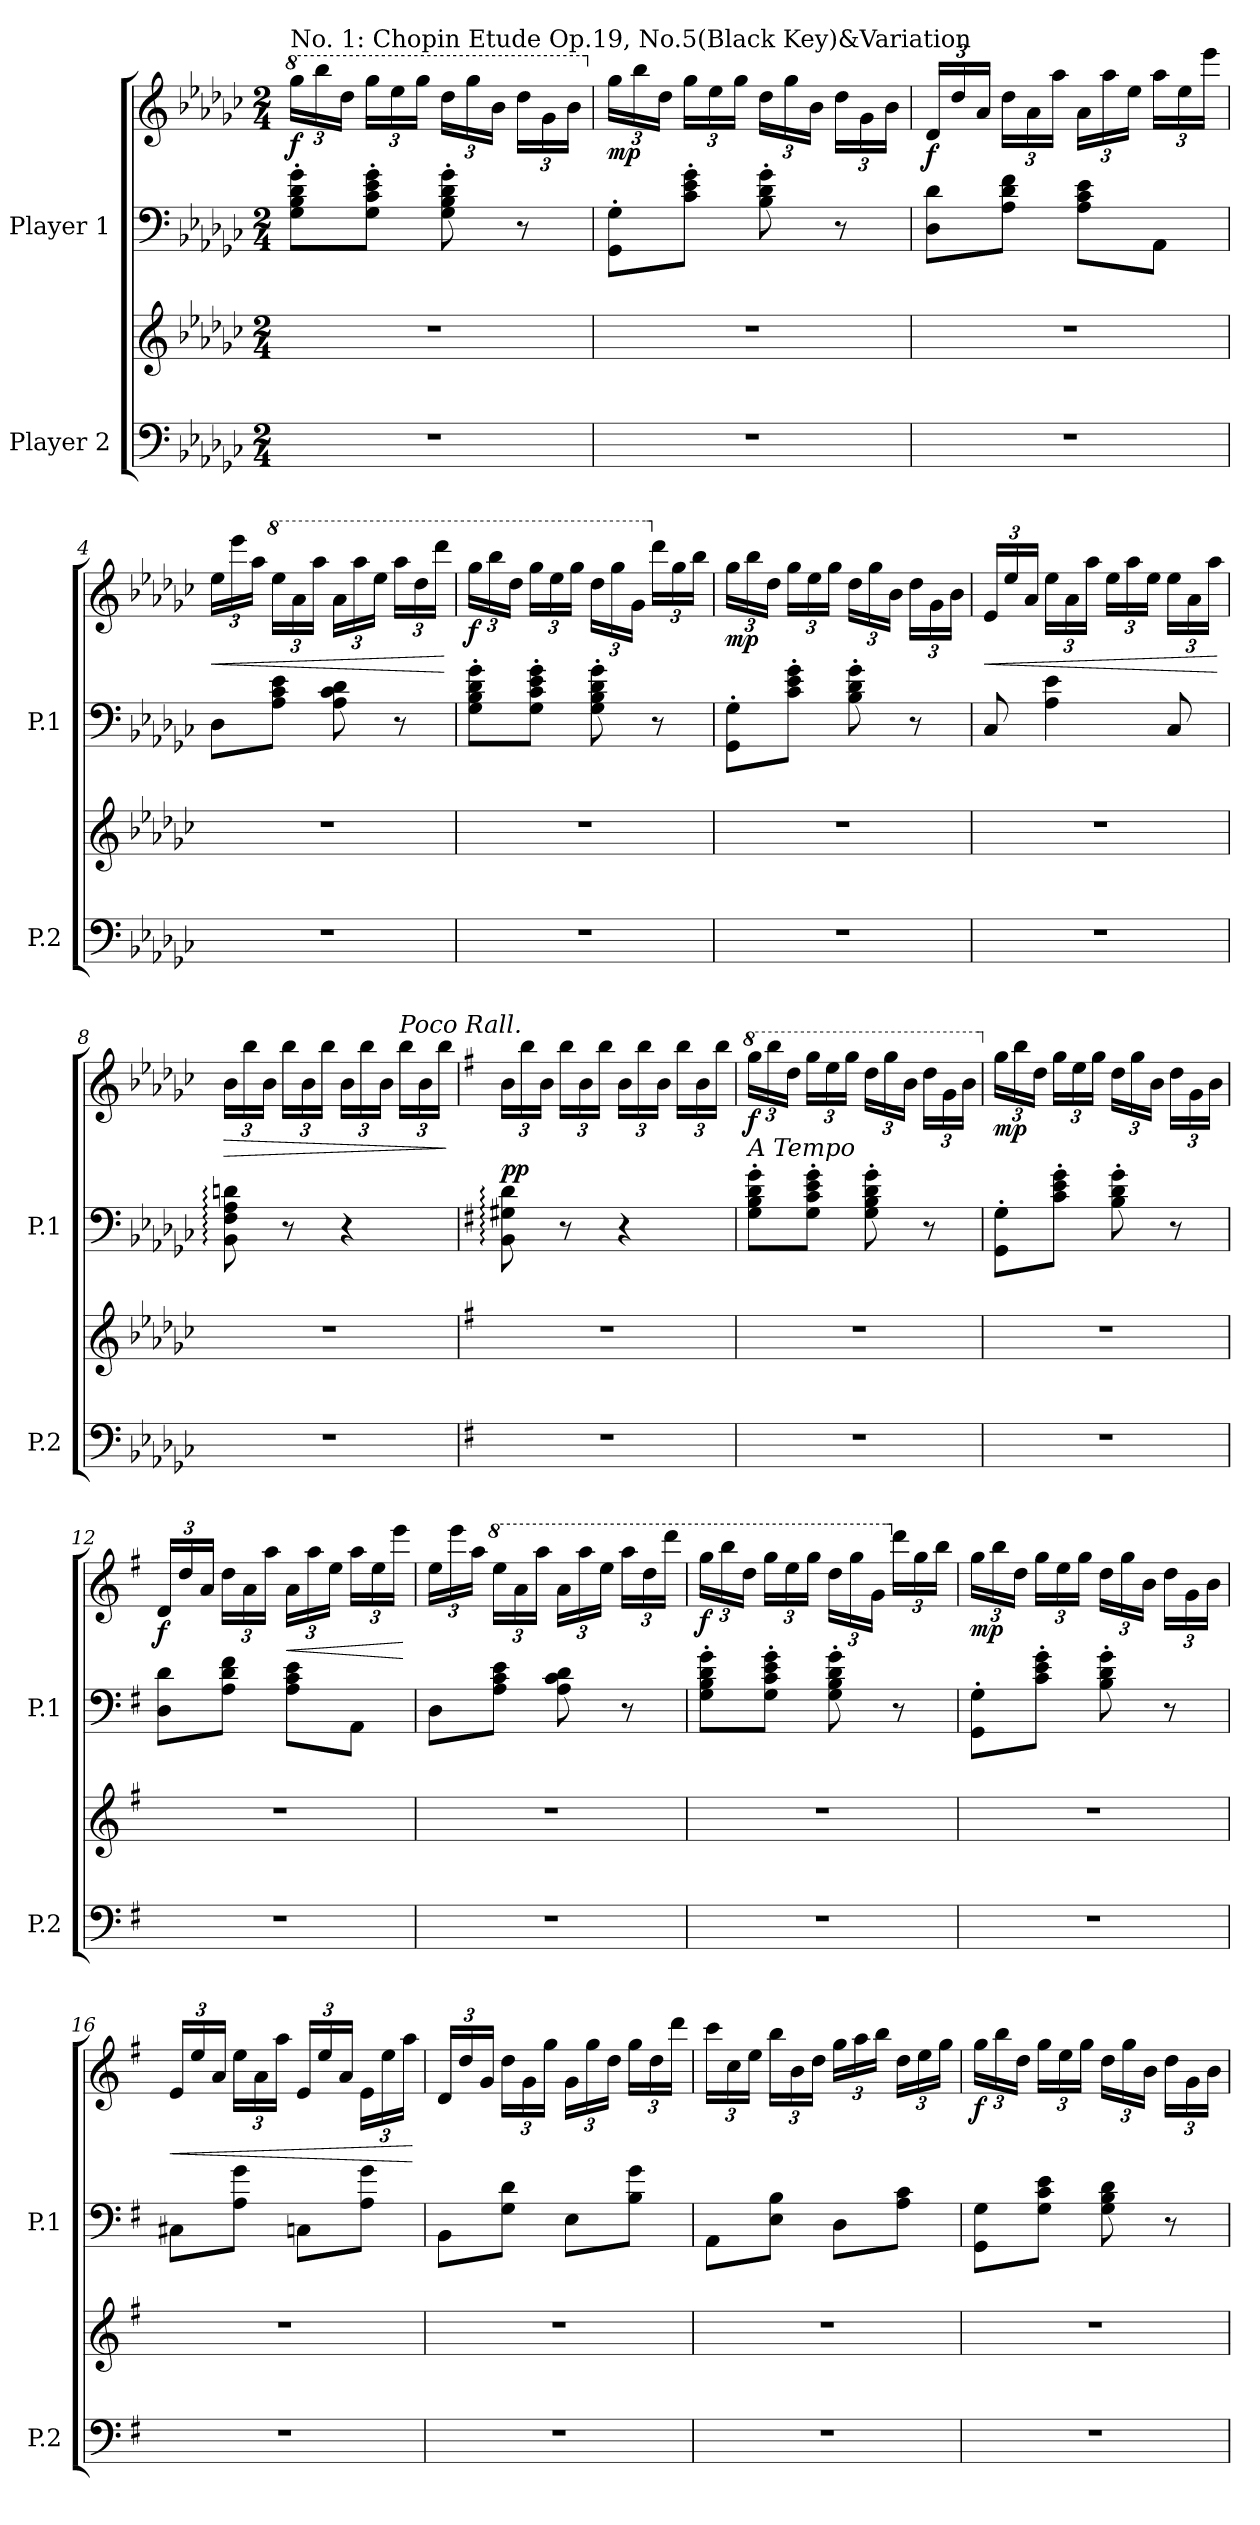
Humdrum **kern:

**kern	**kern	**kern	**kern	**dynam
*part2	*part2	*part1	*part1	*part1
*staff4	*staff3	*staff2	*staff1	*staff1/2
*I"Player 2	*	*I"Player 1	*	*
*I'P.2	*	*I'P.1	*	*
*clefF4	*clefG2	*clefF4	*clefG2	*
*k[b-e-a-d-g-c-]	*k[b-e-a-d-g-c-]	*k[b-e-a-d-g-c-]	*k[b-e-a-d-g-c-]	*
*M2/4	*M2/4	*M2/4	*M2/4	*
*MM95	*MM95	*MM95	*MM95	*
*	*	*	*8va	*
*	*	*	*Xbrackettup	*
=1	=1	=1	=1	=1
!	!	!	!LO:TX:a:t=No. 1&colon; Chopin Etude Op.19, No.5(Black Key)&Variation	!
!	!	!	!	!LO:DY:b
2r	2r	8G-\' 8B-\' 8d-\' 8g-\'L	24ggg-\LL	f
.	.	.	24bbb-\	.
.	.	.	24ddd-\JJ	.
.	.	8G-\' 8c-\' 8e-\' 8g-\'J	24ggg-\LL	.
.	.	.	24eee-\	.
.	.	.	24ggg-\JJ	.
.	.	8G-\' 8B-\' 8d-\' 8g-\'	24ddd-\LL	.
.	.	.	24ggg-\	.
.	.	.	24bb-\JJ	.
.	.	8r	24ddd-\LL	.
.	.	.	24gg-\	.
.	.	.	24bb-\JJ	.
=2	=2	=2	=2	=2
*	*	*	*X8va	*
!	!	!	!	!LO:DY:b
2r	2r	8GG-\' 8G-\'L	24gg-\LL	mp
.	.	.	24bb-\	.
.	.	.	24dd-\JJ	.
.	.	8c-\' 8e-\' 8g-\'J	24gg-\LL	.
.	.	.	24ee-\	.
.	.	.	24gg-\JJ	.
.	.	8B-\' 8d-\' 8g-\'	24dd-\LL	.
.	.	.	24gg-\	.
.	.	.	24b-\JJ	.
.	.	8r	24dd-\LL	.
.	.	.	24g-\	.
.	.	.	24b-\JJ	.
=3	=3	=3	=3	=3
!	!	!	!	!LO:DY:b
2r	2r	8D-\ 8d-\L	24d-/LL	f
.	.	.	24dd-/	.
.	.	.	24a-/JJ	.
.	.	8A-\ 8d-\ 8f\J	24dd-\LL	.
.	.	.	24a-\	.
.	.	.	24aa-\JJ	.
.	.	8A-\ 8c-\ 8e-\L	24a-\LL	.
.	.	.	24aa-\	.
.	.	.	24ee-\JJ	.
.	.	8AA-\J	24aa-\LL	.
.	.	.	24ee-\	.
.	.	.	24eee-\JJ	.
!!LO:LB:g=z
=4	=4	=4	=4	=4
!	!	!	!	!LO:HP:b
2r	2r	8D-\L	24ee-\LL	<
.	.	.	24eee-\	.
.	.	.	24aa-\JJ	.
*	*	*	*8va	*
.	.	8A-\ 8c-\ 8e-\J	24eee-\LL	.
.	.	.	24aa-\	.
.	.	.	24aaa-\JJ	.
.	.	8A-\ 8c-\ 8d-\	24aa-\LL	.
.	.	.	24aaa-\	.
.	.	.	24eee-\JJ	.
.	.	8r	24aaa-\LL	.
.	.	.	24ddd-\	.
.	.	.	24dddd-\JJ	.
.	.	.	.	[
=5	=5	=5	=5	=5
!	!	!	!	!LO:DY:b
2r	2r	8G-\' 8B-\' 8d-\' 8g-\'L	24ggg-\LL	f
.	.	.	24bbb-\	.
.	.	.	24ddd-\JJ	.
.	.	8G-\' 8c-\' 8e-\' 8g-\'J	24ggg-\LL	.
.	.	.	24eee-\	.
.	.	.	24ggg-\JJ	.
.	.	8G-\' 8B-\' 8d-\' 8g-\'	24ddd-\LL	.
.	.	.	24ggg-\	.
.	.	.	24gg-\JJ	.
*	*	*	*X8va	*
.	.	8r	24ddd-\LL	.
.	.	.	24gg-\	.
.	.	.	24bb-\JJ	.
=6	=6	=6	=6	=6
!	!	!	!	!LO:DY:b
2r	2r	8GG-\' 8G-\'L	24gg-\LL	mp
.	.	.	24bb-\	.
.	.	.	24dd-\JJ	.
.	.	8c-\' 8e-\' 8g-\'J	24gg-\LL	.
.	.	.	24ee-\	.
.	.	.	24gg-\JJ	.
.	.	8B-\' 8d-\' 8g-\'	24dd-\LL	.
.	.	.	24gg-\	.
.	.	.	24b-\JJ	.
.	.	8r	24dd-\LL	.
.	.	.	24g-\	.
.	.	.	24b-\JJ	.
!!LO:PB:g=z
=7	=7	=7	=7	=7
!	!	!	!	!LO:HP:b
2r	2r	8C-/	24e-/LL	<
.	.	.	24ee-/	.
.	.	.	24a-/JJ	.
.	.	4A-\ 4e-\	24ee-\LL	.
.	.	.	24a-\	.
.	.	.	24aa-\JJ	.
.	.	.	24ee-\LL	.
.	.	.	24aa-\	.
.	.	.	24ee-\JJ	.
.	.	8C-/	24ee-\LL	.
.	.	.	24a-\	.
.	.	.	24aa-\JJ	.
.	.	.	.	[
=8	=8	=8	=8	=8
!	!	!	!	!LO:HP:b
2r	2r	8BB-\: 8F\: 8A-\: 8dn\:	24b-\LL	>
.	.	.	24bb-\	.
.	.	.	24b-\JJ	.
.	.	8r	24bb-\LL	.
.	.	.	24b-\	.
.	.	.	24bb-\JJ	.
.	.	4r	24b-\LL	.
.	.	.	24bb-\	.
.	.	.	24b-\JJ	.
!	!	!	!LO:TX:a:i:t=Poco Rall.	!
.	.	.	24bb-\LL	.
.	.	.	24b-\	.
.	.	.	24bb-\JJ	.
.	.	.	.	]
=9	=9	=9	=9	=9
*k[f#]	*k[f#]	*k[f#]	*k[f#]	*
!	!	!	!	!LO:DY:a=2
2r	2r	8BB\: 8G#X\: 8d\:	24b\LL	pp
.	.	.	24bb\	.
.	.	.	24b\JJ	.
.	.	8r	24bb\LL	.
.	.	.	24b\	.
.	.	.	24bb\JJ	.
.	.	4r	24b\LL	.
.	.	.	24bb\	.
.	.	.	24b\JJ	.
.	.	.	24bb\LL	.
.	.	.	24b\	.
.	.	.	24bb\JJ	.
!!LO:LB:g=z
=10	=10	=10	=10	=10
*	*	*	*8va	*
!	!	!	!LO:TX:b:i:t=A Tempo	!
!	!	!	!	!LO:DY:b
2r	2r	8G\' 8B\' 8d\' 8g\'L	24ggg\LL	f
.	.	.	24bbb\	.
.	.	.	24ddd\JJ	.
.	.	8G\' 8c\' 8e\' 8g\'J	24ggg\LL	.
.	.	.	24eee\	.
.	.	.	24ggg\JJ	.
.	.	8G\' 8B\' 8d\' 8g\'	24ddd\LL	.
.	.	.	24ggg\	.
.	.	.	24bb\JJ	.
.	.	8r	24ddd\LL	.
.	.	.	24gg\	.
.	.	.	24bb\JJ	.
=11	=11	=11	=11	=11
*	*	*	*X8va	*
!	!	!	!	!LO:DY:b
2r	2r	8GG\' 8G\'L	24gg\LL	mp
.	.	.	24bb\	.
.	.	.	24dd\JJ	.
.	.	8c\' 8e\' 8g\'J	24gg\LL	.
.	.	.	24ee\	.
.	.	.	24gg\JJ	.
.	.	8B\' 8d\' 8g\'	24dd\LL	.
.	.	.	24gg\	.
.	.	.	24b\JJ	.
.	.	8r	24dd\LL	.
.	.	.	24g\	.
.	.	.	24b\JJ	.
=12	=12	=12	=12	=12
!	!	!	!	!LO:DY:b
2r	2r	8D\ 8d\L	24d/LL	f
.	.	.	24dd/	.
.	.	.	24a/JJ	.
.	.	8A\ 8d\ 8f#\J	24dd\LL	.
.	.	.	24a\	.
.	.	.	24aa\JJ	.
!	!	!	!	!LO:HP:b
.	.	8A\ 8c\ 8e\L	24a\LL	<
.	.	.	24aa\	.
.	.	.	24ee\JJ	.
.	.	8AA\J	24aa\LL	.
.	.	.	24ee\	.
.	.	.	24eee\JJ	.
.	.	.	.	[
=13	=13	=13	=13	=13
2r	2r	8D\L	24ee\LL	.
.	.	.	24eee\	.
.	.	.	24aa\JJ	.
*	*	*	*8va	*
.	.	8A\ 8c\ 8e\J	24eee\LL	.
.	.	.	24aa\	.
.	.	.	24aaa\JJ	.
.	.	8A\ 8c\ 8d\	24aa\LL	.
.	.	.	24aaa\	.
.	.	.	24eee\JJ	.
.	.	8r	24aaa\LL	.
.	.	.	24ddd\	.
.	.	.	24dddd\JJ	.
!!LO:LB:g=z
=14	=14	=14	=14	=14
!	!	!	!	!LO:DY:b
2r	2r	8G\' 8B\' 8d\' 8g\'L	24ggg\LL	f
.	.	.	24bbb\	.
.	.	.	24ddd\JJ	.
.	.	8G\' 8c\' 8e\' 8g\'J	24ggg\LL	.
.	.	.	24eee\	.
.	.	.	24ggg\JJ	.
.	.	8G\' 8B\' 8d\' 8g\'	24ddd\LL	.
.	.	.	24ggg\	.
.	.	.	24gg\JJ	.
*	*	*	*X8va	*
.	.	8r	24ddd\LL	.
.	.	.	24gg\	.
.	.	.	24bb\JJ	.
=15	=15	=15	=15	=15
!	!	!	!	!LO:DY:b
2r	2r	8GG\' 8G\'L	24gg\LL	mp
.	.	.	24bb\	.
.	.	.	24dd\JJ	.
.	.	8c\' 8e\' 8g\'J	24gg\LL	.
.	.	.	24ee\	.
.	.	.	24gg\JJ	.
.	.	8B\' 8d\' 8g\'	24dd\LL	.
.	.	.	24gg\	.
.	.	.	24b\JJ	.
.	.	8r	24dd\LL	.
.	.	.	24g\	.
.	.	.	24b\JJ	.
=16	=16	=16	=16	=16
!	!	!	!	!LO:HP:b
2r	2r	8C#X\L	24e/LL	<
.	.	.	24ee/	.
.	.	.	24a/JJ	.
.	.	8A\ 8g\J	24ee\LL	.
.	.	.	24a\	.
.	.	.	24aa\JJ	.
.	.	8Cn\L	24e/LL	.
.	.	.	24ee/	.
.	.	.	24a/JJ	.
.	.	8A\ 8g\J	24e\LL	.
.	.	.	24ee\	.
.	.	.	24aa\JJ	.
.	.	.	.	[
=17	=17	=17	=17	=17
2r	2r	8BB\L	24d/LL	.
.	.	.	24dd/	.
.	.	.	24g/JJ	.
.	.	8G\ 8d\J	24dd\LL	.
.	.	.	24g\	.
.	.	.	24gg\JJ	.
.	.	8E\L	24g\LL	.
.	.	.	24gg\	.
.	.	.	24dd\JJ	.
.	.	8B\ 8g\J	24gg\LL	.
.	.	.	24dd\	.
.	.	.	24ddd\JJ	.
!!LO:PB:g=z
=18	=18	=18	=18	=18
2r	2r	8AA\L	24ccc\LL	.
.	.	.	24cc\	.
.	.	.	24ee\JJ	.
.	.	8E\ 8B\J	24bb\LL	.
.	.	.	24b\	.
.	.	.	24dd\JJ	.
.	.	8D\L	24gg\LL	.
.	.	.	24aa\	.
.	.	.	24bb\JJ	.
.	.	8A\ 8c\J	24dd\LL	.
.	.	.	24ee\	.
.	.	.	24gg\JJ	.
=19	=19	=19	=19	=19
!	!	!	!	!LO:DY:b
2r	2r	8GG\ 8G\L	24gg\LL	f
.	.	.	24bb\	.
.	.	.	24dd\JJ	.
.	.	8G\ 8c\ 8e\J	24gg\LL	.
.	.	.	24ee\	.
.	.	.	24gg\JJ	.
.	.	8G\ 8B\ 8d\	24dd\LL	.
.	.	.	24gg\	.
.	.	.	24b\JJ	.
.	.	8r	24dd\LL	.
.	.	.	24g\	.
.	.	.	24b\JJ	.
=	=	=	=	=
*-	*-	*-	*-	*-
